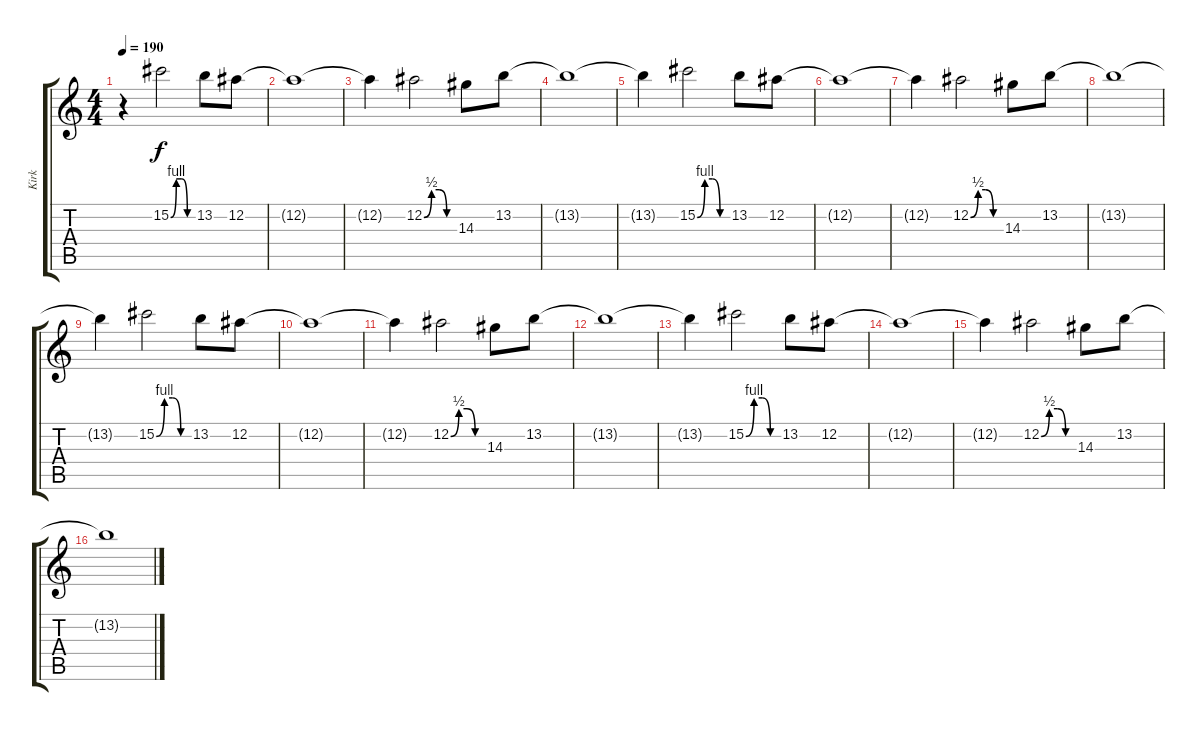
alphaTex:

\track ("Kirk" "Kirk") {instrument overdrivenguitar}
\staff {score tabs}
\tuning (Eb4 Bb3 Gb3 Db3 Ab2 Eb2) {hide}
\ts (4 4)
\tempo 190
\clef g2
\ks c
r.4{dy f} 15.2{be (custom 0 0 15 4 30 4 45 0 60 0)}.2 13.2.8 12.2.8 |
12.2{t}.1 |
12.2{t}.4 12.2{be (custom 0 0 15 2 30 2 45 0 60 0)}.2 14.3.8 13.2.8 |
13.2{t}.1 |
13.2{t}.4 15.2{be (custom 0 0 15 4 30 4 45 0 60 0)}.2 13.2.8 12.2.8 |
12.2{t}.1 |
12.2{t}.4 12.2{be (custom 0 0 15 2 30 2 45 0 60 0)}.2 14.3.8 13.2.8 |
13.2{t}.1 |
13.2{t}.4 15.2{be (custom 0 0 15 4 30 4 45 0 60 0)}.2 13.2.8 12.2.8 |
12.2{t}.1 |
12.2{t}.4 12.2{be (custom 0 0 15 2 30 2 45 0 60 0)}.2 14.3.8 13.2.8 |
13.2{t}.1 |
13.2{t}.4 15.2{be (custom 0 0 15 4 30 4 45 0 60 0)}.2 13.2.8 12.2.8 |
12.2{t}.1 |
12.2{t}.4 12.2{be (custom 0 0 15 2 30 2 45 0 60 0)}.2 14.3.8 13.2.8 |
13.2{t}.1
